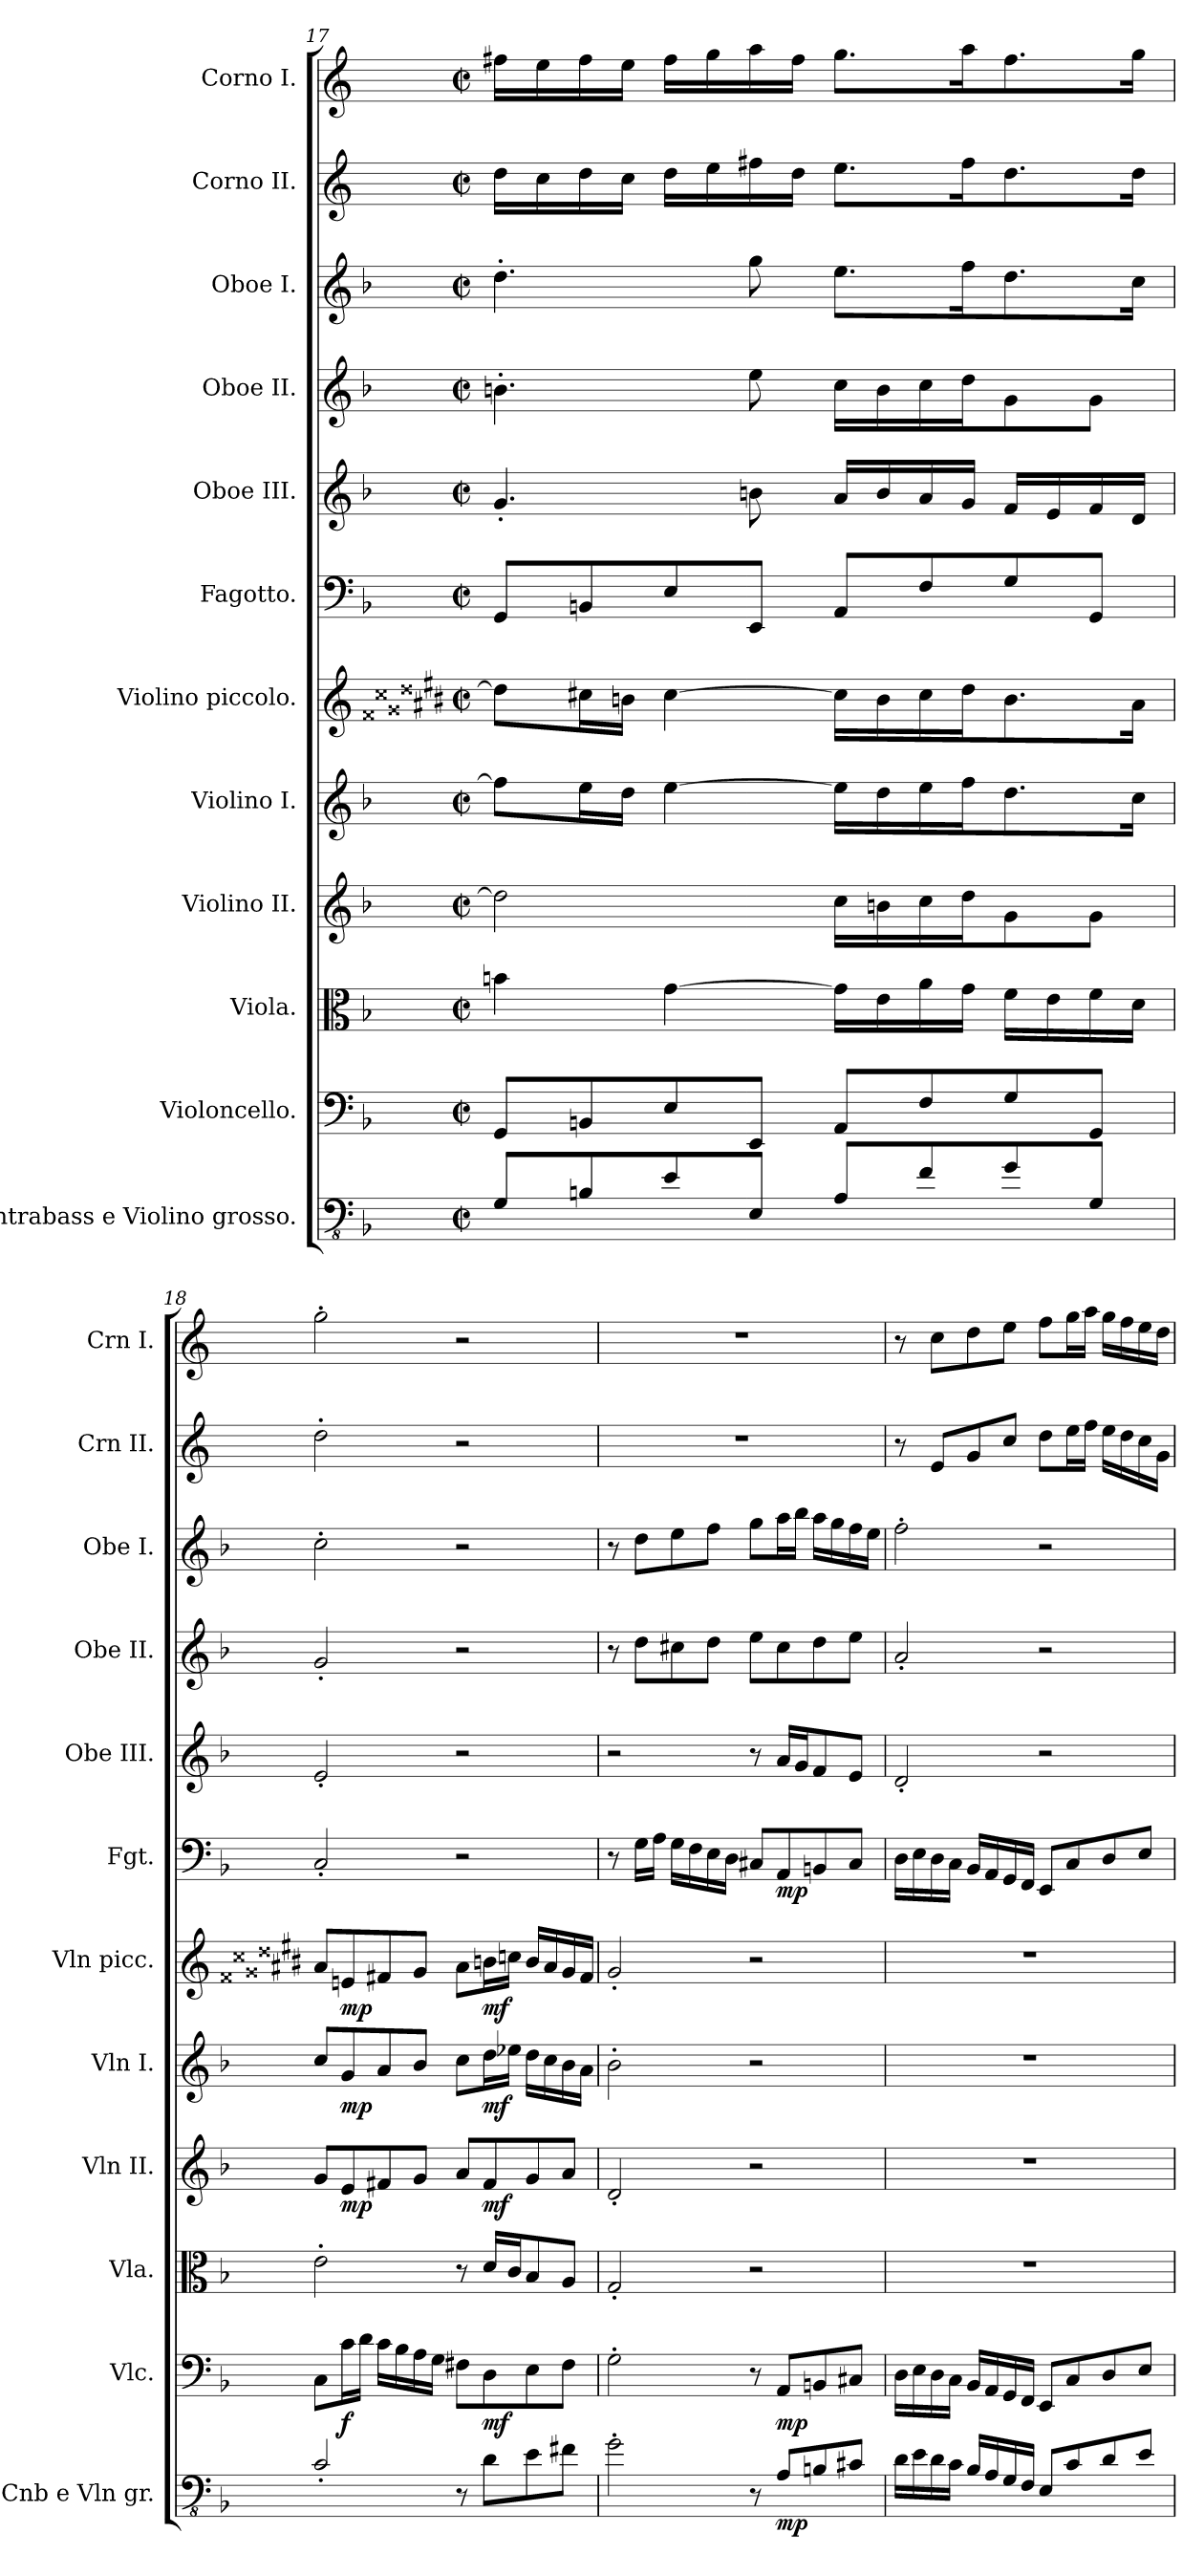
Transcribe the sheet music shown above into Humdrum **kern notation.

**kern	**dynam	**kern	**dynam	**kern	**kern	**dynam	**kern	**dynam	**kern	**dynam	**kern	**dynam	**kern	**kern	**kern	**kern	**kern
*part12	*part12	*part11	*part11	*part10	*part9	*part9	*part8	*part8	*part7	*part7	*part6	*part6	*part5	*part4	*part3	*part2	*part1
*staff12	*staff12	*staff11	*staff11	*staff10	*staff9	*staff9	*staff8	*staff8	*staff7	*staff7	*staff6	*staff6	*staff5	*staff4	*staff3	*staff2	*staff1
*I"Contrabass e Violino grosso.	*	*I"Violoncello.	*	*I"Viola.	*I"Violino II.	*	*I"Violino I.	*	*I"Violino piccolo.	*	*I"Fagotto.	*	*I"Oboe III.	*I"Oboe II.	*I"Oboe I.	*I"Corno II.	*I"Corno I.
*I'Cnb e Vln gr.	*	*I'Vlc.	*	*I'Vla.	*I'Vln II.	*	*I'Vln I.	*	*I'Vln picc.	*	*I'Fgt.	*	*I'Obe III.	*I'Obe II.	*I'Obe I.	*I'Crn II.	*I'Crn I.
*clefFv4	*	*clefF4	*	*clefC3	*clefG2	*	*clefG2	*	*clefG2	*	*clefF4	*	*clefG2	*clefG2	*clefG2	*clefG2	*clefG2
*ITrd7c12	*	*	*	*	*	*	*	*	*ITrd-1c-3	*	*	*	*	*	*	*ITrd4c7	*ITrd4c7
*k[b-]	*	*k[b-]	*	*k[b-]	*k[b-]	*	*k[b-]	*	*k[f##c##g##d##a#e#b#]	*	*k[b-]	*	*k[b-]	*k[b-]	*k[b-]	*k[b-]	*k[b-]
*M2/2	*	*M2/2	*	*M2/2	*M2/2	*	*M2/2	*	*M2/2	*	*M2/2	*	*M2/2	*M2/2	*M2/2	*M2/2	*M2/2
*met(c|)	*	*met(c|)	*	*met(c|)	*met(c|)	*	*met(c|)	*	*met(c|)	*	*met(c|)	*	*met(c|)	*met(c|)	*met(c|)	*met(c|)	*met(c|)
=17	=17	=17	=17	=17	=17	=17	=17	=17	=17	=17	=17	=17	=17	=17	=17	=17	=17
8GGG/L	.	8GG/L	.	4bn\	2dd\]	.	8ff\L]	.	8ee#\L]	.	8GG/L	.	4.g'/	4.bn'\	4.dd'\	16g\LL	16bn\LL
.	.	.	.	.	.	.	.	.	.	.	.	.	.	.	.	16f\	16a\
8BBBn/	.	8BBn/	.	.	.	.	16ee\L	.	16dd##\L	.	8BBn/	.	.	.	.	16g\	16b\
.	.	.	.	.	.	.	16dd\JJ	.	16cc##\JJ	.	.	.	.	.	.	16f\JJ	16a\JJ
8EE/	.	8E/	.	[4g\	.	.	[4ee\	.	[4dd##\	.	8E/	.	.	.	.	16g\LL	16b\LL
.	.	.	.	.	.	.	.	.	.	.	.	.	.	.	.	16a\	16cc\
8EEE/J	.	8EE/J	.	.	.	.	.	.	.	.	8EE/J	.	8bn\	8ee\	8gg\	16bn\	16dd\
.	.	.	.	.	.	.	.	.	.	.	.	.	.	.	.	16g\JJ	16b\JJ
8AAA/L	.	8AA/L	.	16g\LL]	16cc\LL	.	16ee\LL]	.	16dd##\LL]	.	8AA/L	.	16a/LL	16cc\LL	8.ee\L	8.a\L	8.cc\L
.	.	.	.	16e\	16bn\	.	16dd\	.	16cc##\	.	.	.	16b/	16b\	.	.	.
8FF/	.	8F/	.	16a\	16cc\	.	16ee\	.	16dd##\	.	8F/	.	16a/	16cc\	.	.	.
.	.	.	.	16g\JJ	16dd\J	.	16ff\J	.	16ee#\J	.	.	.	16g/JJ	16dd\J	16ff\K	16b\K	16dd\K
8GG/	.	8G/	.	16f\LL	8g\	.	8.dd\	.	8.cc##\	.	8G/	.	16f/LL	8g\	8.dd\	8.g\	8.b\
.	.	.	.	16e\	.	.	.	.	.	.	.	.	16e/	.	.	.	.
8GGG/J	.	8GG/J	.	16f\	8g\J	.	.	.	.	.	8GG/J	.	16f/	8g\J	.	.	.
.	.	.	.	16d\JJ	.	.	16cc\Jk	.	16b#\Jk	.	.	.	16d/JJ	.	16cc\Jk	16g\Jk	16cc\Jk
!!LO:PB:g=z
=18	=18	=18	=18	=18	=18	=18	=18	=18	=18	=18	=18	=18	=18	=18	=18	=18	=18
2CC'/	.	8C\L	.	2e'\	8g/L	.	8cc/L	.	8b#/L	.	2C'/	.	2e'/	2g'/	2cc'\	2g'\	2cc'\
!	!	!	!LO:DY:b	!	!	!LO:DY:b	!	!LO:DY:b	!	!LO:DY:b	!	!	!	!	!	!	!
.	.	16c\L	f	.	8e/	mp	8g/	mp	8f##/	mp	.	.	.	.	.	.	.
.	.	16d\JJ	.	.	.	.	.	.	.	.	.	.	.	.	.	.	.
.	.	16c\LL	.	.	8f#X/	.	8a/	.	8g##/	.	.	.	.	.	.	.	.
.	.	16B-\	.	.	.	.	.	.	.	.	.	.	.	.	.	.	.
.	.	16A\	.	.	8g/J	.	8b-/J	.	8a#/J	.	.	.	.	.	.	.	.
.	.	16G\JJ	.	.	.	.	.	.	.	.	.	.	.	.	.	.	.
8r	.	8F#X\L	.	8r	8a/L	.	8cc\L	.	8b#\L	.	2r	.	2r	2r	2r	2r	2r
!	!	!	!LO:DY:b	!	!	!LO:DY:b	!	!LO:DY:b	!	!LO:DY:b	!	!	!	!	!	!	!
8DD\L	.	8D\	mf	16d/LL	8f#/	mf	16dd\L	mf	16cc##\L	mf	.	.	.	.	.	.	.
.	.	.	.	16c/J	.	.	16ee-X\JJ	.	16dd#X\JJ	.	.	.	.	.	.	.	.
8EE\	.	8E\	.	8B-/	8g/	.	16dd\LL	.	16cc##/LL	.	.	.	.	.	.	.	.
.	.	.	.	.	.	.	16cc\	.	16b#/	.	.	.	.	.	.	.	.
8FF#X\J	.	8F#\J	.	8A/J	8a/J	.	16b-\	.	16a#/	.	.	.	.	.	.	.	.
.	.	.	.	.	.	.	16a\JJ	.	16g##/JJ	.	.	.	.	.	.	.	.
=19	=19	=19	=19	=19	=19	=19	=19	=19	=19	=19	=19	=19	=19	=19	=19	=19	=19
2GG'\	.	2G'\	.	2G'/	2d'/	.	2b-'\	.	2a#'/	.	8r	.	2r	8r	8r	1r	1r
.	.	.	.	.	.	.	.	.	.	.	16G\LL	.	.	8dd\L	8dd\L	.	.
.	.	.	.	.	.	.	.	.	.	.	16A\JJ	.	.	.	.	.	.
.	.	.	.	.	.	.	.	.	.	.	16G\LL	.	.	8cc#X\	8ee\	.	.
.	.	.	.	.	.	.	.	.	.	.	16F\	.	.	.	.	.	.
.	.	.	.	.	.	.	.	.	.	.	16E\	.	.	8dd\J	8ff\J	.	.
.	.	.	.	.	.	.	.	.	.	.	16D\JJ	.	.	.	.	.	.
8r	.	8r	.	2r	2r	.	2r	.	2r	.	8C#X/L	.	8r	8ee\L	8gg\L	.	.
!	!LO:DY:b	!	!LO:DY:b	!	!	!	!	!	!	!	!	!LO:DY:b	!	!	!	!	!
8AAA/L	mp	8AA/L	mp	.	.	.	.	.	.	.	8AA/	mp	16a/LL	8cc#\	16aa\L	.	.
.	.	.	.	.	.	.	.	.	.	.	.	.	16g/J	.	16bb-\JJ	.	.
8BBBn/	.	8BBn/	.	.	.	.	.	.	.	.	8BBn/	.	8f/	8dd\	16aa\LL	.	.
.	.	.	.	.	.	.	.	.	.	.	.	.	.	.	16gg\	.	.
8CC#X/J	.	8C#X/J	.	.	.	.	.	.	.	.	8C#/J	.	8e/J	8ee\J	16ff\	.	.
.	.	.	.	.	.	.	.	.	.	.	.	.	.	.	16ee\JJ	.	.
=20	=20	=20	=20	=20	=20	=20	=20	=20	=20	=20	=20	=20	=20	=20	=20	=20	=20
16DD\LL	.	16D\LL	.	1r	1r	.	1r	.	1r	.	16D\LL	.	2d'/	2a'/	2ff'\	8r	8r
16EE\	.	16E\	.	.	.	.	.	.	.	.	16E\	.	.	.	.	.	.
16DD\	.	16D\	.	.	.	.	.	.	.	.	16D\	.	.	.	.	8A/L	8f\L
16CC\JJ	.	16C\JJ	.	.	.	.	.	.	.	.	16C\JJ	.	.	.	.	.	.
16BBB-/LL	.	16BB-/LL	.	.	.	.	.	.	.	.	16BB-/LL	.	.	.	.	8c/	8g\
16AAA/	.	16AA/	.	.	.	.	.	.	.	.	16AA/	.	.	.	.	.	.
16GGG/	.	16GG/	.	.	.	.	.	.	.	.	16GG/	.	.	.	.	8f/J	8a\J
16FFF/JJ	.	16FF/JJ	.	.	.	.	.	.	.	.	16FF/JJ	.	.	.	.	.	.
8EEE/L	.	8EE/L	.	.	.	.	.	.	.	.	8EE/L	.	2r	2r	2r	8g\L	8b-\L
8CC/	.	8C/	.	.	.	.	.	.	.	.	8C/	.	.	.	.	16a\L	16cc\L
.	.	.	.	.	.	.	.	.	.	.	.	.	.	.	.	16b-\JJ	16dd\JJ
8DD/	.	8D/	.	.	.	.	.	.	.	.	8D/	.	.	.	.	16a\LL	16cc\LL
.	.	.	.	.	.	.	.	.	.	.	.	.	.	.	.	16g\	16b-\
8EE/J	.	8E/J	.	.	.	.	.	.	.	.	8E/J	.	.	.	.	16f\	16a\
.	.	.	.	.	.	.	.	.	.	.	.	.	.	.	.	16c\JJ	16g\JJ
=	=	=	=	=	=	=	=	=	=	=	=	=	=	=	=	=	=
*-	*-	*-	*-	*-	*-	*-	*-	*-	*-	*-	*-	*-	*-	*-	*-	*-	*-
